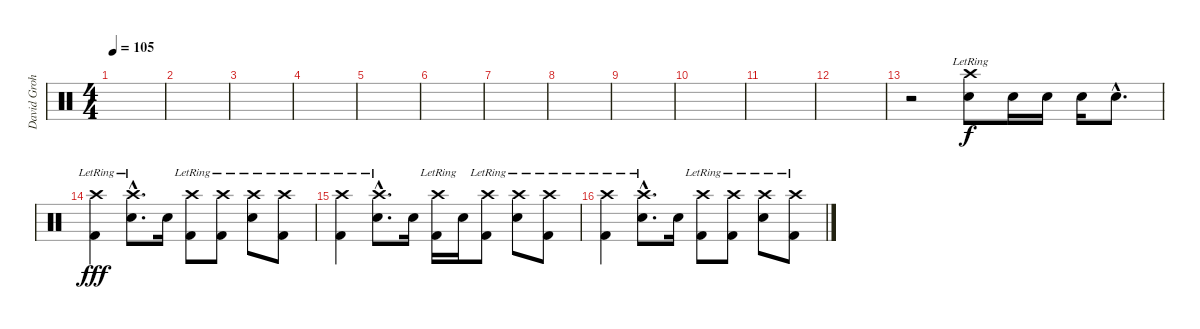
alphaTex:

\track ("David Grohl's drums" "David Groh") {instrument percussion}
\staff {score}
\articulation defaults
\ts (4 4)
\tempo 105
\clef neutral
\ks c
|
|
|
|
|
|
|
|
|
|
|
|
r.2 ("Crash high (hit)"{lr} "Snare (hit) 2").8 "Snare (hit) 2".16{dy f} "Snare (hit) 2".16 "Snare (hit) 2".16 "Snare (hit) 2"{hac}.8{d} |
("Crash high (hit)"{lr} "Kick (hit) 2").4{dy fff} ("Crash high (hit)"{hac lr} "Snare (hit) 2"{hac}).8{d} "Snare (hit) 2".16 ("Crash high (hit)"{lr} "Kick (hit) 2").8 ("Crash high (hit)"{lr} "Kick (hit) 2").8 ("Crash high (hit)"{lr} "Snare (hit) 2").8 ("Crash high (hit)"{lr} "Kick (hit) 2").8 |
("Crash high (hit)"{lr} "Kick (hit) 2").4 ("Crash high (hit)"{hac lr} "Snare (hit) 2"{hac}).8{d} "Snare (hit) 2".16 ("Crash high (hit)"{lr} "Kick (hit) 2").16 "Snare (hit) 2".16 ("Crash high (hit)"{lr} "Kick (hit) 2").8 ("Crash high (hit)"{lr} "Snare (hit) 2").8 ("Crash high (hit)"{lr} "Kick (hit) 2").8 |
("Crash high (hit)"{lr} "Kick (hit) 2").4 ("Crash high (hit)"{hac lr} "Snare (hit) 2"{hac}).8{d} "Snare (hit) 2".16 ("Crash high (hit)"{lr} "Kick (hit) 2").8 ("Crash high (hit)"{lr} "Kick (hit) 2").8 ("Crash high (hit)"{lr} "Snare (hit) 2").8 ("Crash high (hit)"{lr} "Kick (hit) 2").8
